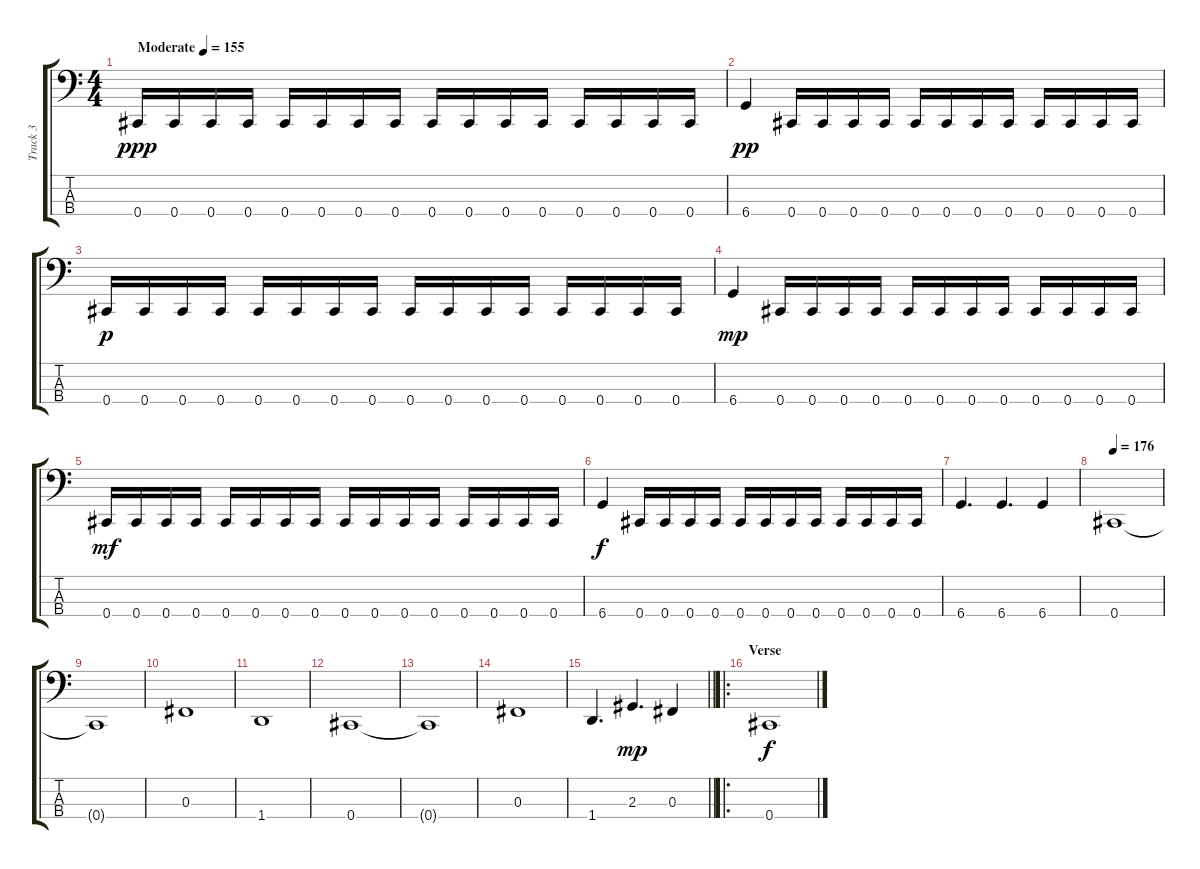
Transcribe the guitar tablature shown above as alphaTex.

\track ("Track 3" "Track 3") {instrument electricbassfinger}
\staff {score tabs}
\tuning (E2 B1 Gb1 Db1) {hide}
\ts (4 4)
\tempo (155 "Moderate")
\clef f4
\ks c
0.4.16{dy ppp instrument electricbassfinger} 0.4.16 0.4.16 0.4.16 0.4.16 0.4.16 0.4.16 0.4.16 0.4.16 0.4.16 0.4.16 0.4.16 0.4.16 0.4.16 0.4.16 0.4.16 |
6.4.4{dy pp} 0.4.16 0.4.16 0.4.16 0.4.16 0.4.16 0.4.16 0.4.16 0.4.16 0.4.16 0.4.16 0.4.16 0.4.16 |
0.4.16{dy p} 0.4.16 0.4.16 0.4.16 0.4.16 0.4.16 0.4.16 0.4.16 0.4.16 0.4.16 0.4.16 0.4.16 0.4.16 0.4.16 0.4.16 0.4.16 |
6.4.4{dy mp} 0.4.16 0.4.16 0.4.16 0.4.16 0.4.16 0.4.16 0.4.16 0.4.16 0.4.16 0.4.16 0.4.16 0.4.16 |
0.4.16{dy mf} 0.4.16 0.4.16 0.4.16 0.4.16 0.4.16 0.4.16 0.4.16 0.4.16 0.4.16 0.4.16 0.4.16 0.4.16 0.4.16 0.4.16 0.4.16 |
6.4.4{dy f} 0.4.16 0.4.16 0.4.16 0.4.16 0.4.16 0.4.16 0.4.16 0.4.16 0.4.16 0.4.16 0.4.16 0.4.16 |
6.4.4{d} 6.4.4{d} 6.4.4 |
\tempo 176
0.4.1 |
0.4{t}.1 |
0.3.1 |
1.4.1 |
0.4.1 |
0.4{t}.1 |
0.3.1 |
\barLineRight lightlight
1.4.4{d} 2.3.4{d dy mp} 0.3.4 |
\ro
\section ("" "Verse")
0.4.1{dy f}
